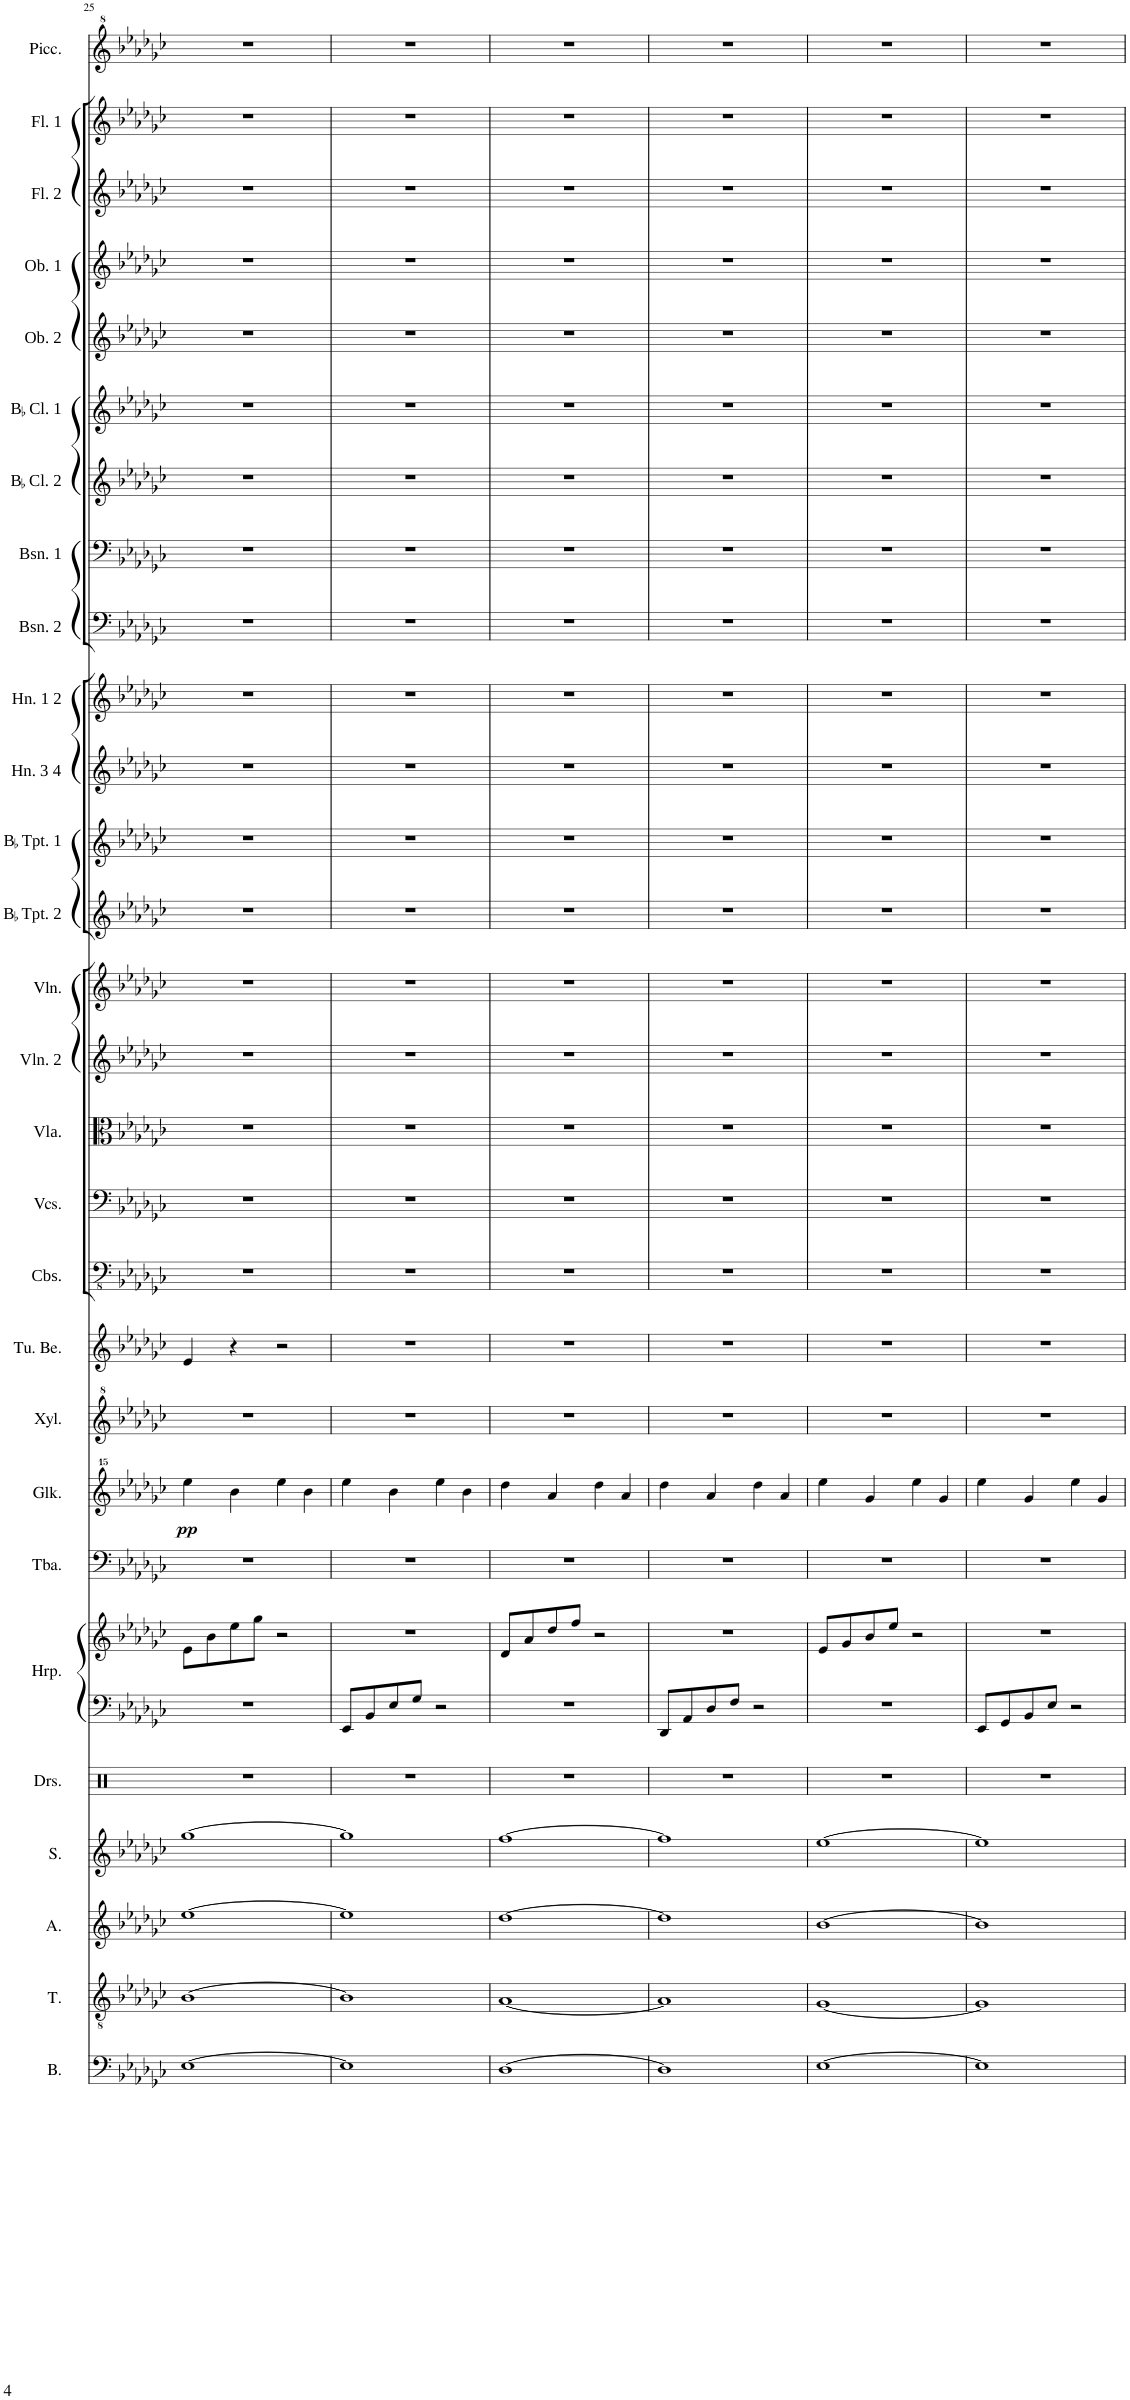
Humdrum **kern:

**kern	**kern	**kern	**kern	**kern	**kern	**kern	**kern	**kern	**dynam	**kern	**kern	**kern	**kern	**kern	**kern	**kern	**kern	**kern	**kern	**kern	**kern	**kern	**kern	**kern	**kern	**kern	**kern	**kern	**kern
*part28	*part27	*part26	*part25	*part24	*part23	*part23	*part22	*part21	*part21	*part20	*part19	*part18	*part17	*part16	*part15	*part14	*part13	*part12	*part11	*part10	*part9	*part8	*part7	*part6	*part5	*part4	*part3	*part2	*part1
*staff29	*staff28	*staff27	*staff26	*staff25	*staff24	*staff23	*staff22	*staff21	*staff21	*staff20	*staff19	*staff18	*staff17	*staff16	*staff15	*staff14	*staff13	*staff12	*staff11	*staff10	*staff9	*staff8	*staff7	*staff6	*staff5	*staff4	*staff3	*staff2	*staff1
*I"Bass	*I"Tenor	*I"Alto	*I"Soprano	*I"Drumset	*I"Harp	*	*I"Tuba	*I"Glockenspiel	*	*I"Xylophone	*I"Tubular Bells	*I"Contrabass	*I"Violoncellos	*I"Viola	*I"Violin 2	*I"Violin 1	*I"BaccidentalFlat Trumpet 2	*I"BaccidentalFlat Trumpet 1	*I"Horn 3 4	*I"Horn 1 2	*I"Bassoon 2	*I"Bassoon 1	*I"BaccidentalFlat Clarinet 2	*I"BaccidentalFlat Clarinet 1	*I"Oboe 2	*I"Oboe 1	*I"Flute 2	*I"Flute 1	*I"Piccolo
*I'B.	*I'T.	*I'A.	*I'S.	*I'Drs.	*I'Hrp.	*	*I'Tba.	*I'Glk.	*	*I'Xyl.	*I'Tu. Be.	*I'Cbs.	*I'Vcs.	*I'Vla.	*I'Vln. 2	*I'Vln. 1	*I'BaccidentalFlat Tpt. 2	*I'BaccidentalFlat Tpt. 1	*I'Hn. 3 4	*I'Hn. 1 2	*I'Bsn. 2	*I'Bsn. 1	*I'BaccidentalFlat Cl. 2	*I'BaccidentalFlat Cl. 1	*I'Ob. 2	*I'Ob. 1	*I'Fl. 2	*I'Fl. 1	*I'Picc.
!!LO:PB:g=z
*clefF4	*clefGv2	*clefG2	*clefG2	*clefX	*clefF4	*clefG2	*clefF4	*clefG^^2	*	*clefG^2	*clefG2	*clefFv4	*clefF4	*clefC3	*clefG2	*clefG2	*clefG2	*clefG2	*clefG2	*clefG2	*clefF4	*clefF4	*clefG2	*clefG2	*clefG2	*clefG2	*clefG2	*clefG2	*clefG^2
*	*	*	*	*	*	*	*	*	*	*	*	*	*	*	*	*	*ITrd1c2	*ITrd1c2	*ITrd4c7	*ITrd4c7	*	*	*ITrd1c2	*ITrd1c2	*	*	*	*	*ITrd-7c-12
*k[b-e-a-d-g-c-]	*k[b-e-a-d-g-c-]	*k[b-e-a-d-g-c-]	*k[b-e-a-d-g-c-]	*k[]	*k[b-e-a-d-g-c-]	*k[b-e-a-d-g-c-]	*k[b-e-a-d-g-c-]	*k[b-e-a-d-g-c-]	*	*k[b-e-a-d-g-c-]	*k[b-e-a-d-g-c-]	*k[b-e-a-d-g-c-]	*k[b-e-a-d-g-c-]	*k[b-e-a-d-g-c-]	*k[b-e-a-d-g-c-]	*k[b-e-a-d-g-c-]	*k[b-e-a-d-g-c-]	*k[b-e-a-d-g-c-]	*k[b-e-a-d-g-c-]	*k[b-e-a-d-g-c-]	*k[b-e-a-d-g-c-]	*k[b-e-a-d-g-c-]	*k[b-e-a-d-g-c-]	*k[b-e-a-d-g-c-]	*k[b-e-a-d-g-c-]	*k[b-e-a-d-g-c-]	*k[b-e-a-d-g-c-]	*k[b-e-a-d-g-c-]	*k[b-e-a-d-g-c-]
*M4/4	*M4/4	*M4/4	*M4/4	*M4/4	*M4/4	*M4/4	*M4/4	*M4/4	*	*M4/4	*M4/4	*M4/4	*M4/4	*M4/4	*M4/4	*M4/4	*M4/4	*M4/4	*M4/4	*M4/4	*M4/4	*M4/4	*M4/4	*M4/4	*M4/4	*M4/4	*M4/4	*M4/4	*M4/4
=25	=25	=25	=25	=25	=25	=25	=25	=25	=25	=25	=25	=25	=25	=25	=25	=25	=25	=25	=25	=25	=25	=25	=25	=25	=25	=25	=25	=25	=25
!	!	!	!	!	!	!	!	!	!LO:DY:b	!	!	!	!	!	!	!	!	!	!	!	!	!	!	!	!	!	!	!	!
[1E-	[1B-	[1ee-	[1gg-	1r	1r	8e-\L	1r	4eeee-\	pp	1r	4e-/	1r	1r	1r	1r	1r	1r	1r	1r	1r	1r	1r	1r	1r	1r	1r	1r	1r	1r
.	.	.	.	.	.	8b-\	.	.	.	.	.	.	.	.	.	.	.	.	.	.	.	.	.	.	.	.	.	.	.
.	.	.	.	.	.	8ee-\	.	4bbb-\	.	.	4r	.	.	.	.	.	.	.	.	.	.	.	.	.	.	.	.	.	.
.	.	.	.	.	.	8gg-\J	.	.	.	.	.	.	.	.	.	.	.	.	.	.	.	.	.	.	.	.	.	.	.
.	.	.	.	.	.	2r	.	4eeee-\	.	.	2r	.	.	.	.	.	.	.	.	.	.	.	.	.	.	.	.	.	.
.	.	.	.	.	.	.	.	4bbb-\	.	.	.	.	.	.	.	.	.	.	.	.	.	.	.	.	.	.	.	.	.
=26	=26	=26	=26	=26	=26	=26	=26	=26	=26	=26	=26	=26	=26	=26	=26	=26	=26	=26	=26	=26	=26	=26	=26	=26	=26	=26	=26	=26	=26
1E-]	1B-]	1ee-]	1gg-]	1r	8EE-/L	1r	1r	4eeee-\	.	1r	1r	1r	1r	1r	1r	1r	1r	1r	1r	1r	1r	1r	1r	1r	1r	1r	1r	1r	1r
.	.	.	.	.	8BB-/	.	.	.	.	.	.	.	.	.	.	.	.	.	.	.	.	.	.	.	.	.	.	.	.
.	.	.	.	.	8E-/	.	.	4bbb-\	.	.	.	.	.	.	.	.	.	.	.	.	.	.	.	.	.	.	.	.	.
.	.	.	.	.	8G-/J	.	.	.	.	.	.	.	.	.	.	.	.	.	.	.	.	.	.	.	.	.	.	.	.
.	.	.	.	.	2r	.	.	4eeee-\	.	.	.	.	.	.	.	.	.	.	.	.	.	.	.	.	.	.	.	.	.
.	.	.	.	.	.	.	.	4bbb-\	.	.	.	.	.	.	.	.	.	.	.	.	.	.	.	.	.	.	.	.	.
=27	=27	=27	=27	=27	=27	=27	=27	=27	=27	=27	=27	=27	=27	=27	=27	=27	=27	=27	=27	=27	=27	=27	=27	=27	=27	=27	=27	=27	=27
[1D-	[1A-	[1dd-	[1ff	1r	1r	8d-/L	1r	4dddd-\	.	1r	1r	1r	1r	1r	1r	1r	1r	1r	1r	1r	1r	1r	1r	1r	1r	1r	1r	1r	1r
.	.	.	.	.	.	8a-/	.	.	.	.	.	.	.	.	.	.	.	.	.	.	.	.	.	.	.	.	.	.	.
.	.	.	.	.	.	8dd-/	.	4aaa-/	.	.	.	.	.	.	.	.	.	.	.	.	.	.	.	.	.	.	.	.	.
.	.	.	.	.	.	8ff/J	.	.	.	.	.	.	.	.	.	.	.	.	.	.	.	.	.	.	.	.	.	.	.
.	.	.	.	.	.	2r	.	4dddd-\	.	.	.	.	.	.	.	.	.	.	.	.	.	.	.	.	.	.	.	.	.
.	.	.	.	.	.	.	.	4aaa-/	.	.	.	.	.	.	.	.	.	.	.	.	.	.	.	.	.	.	.	.	.
=28	=28	=28	=28	=28	=28	=28	=28	=28	=28	=28	=28	=28	=28	=28	=28	=28	=28	=28	=28	=28	=28	=28	=28	=28	=28	=28	=28	=28	=28
1D-]	1A-]	1dd-]	1ff]	1r	8DD-/L	1r	1r	4dddd-\	.	1r	1r	1r	1r	1r	1r	1r	1r	1r	1r	1r	1r	1r	1r	1r	1r	1r	1r	1r	1r
.	.	.	.	.	8AA-/	.	.	.	.	.	.	.	.	.	.	.	.	.	.	.	.	.	.	.	.	.	.	.	.
.	.	.	.	.	8D-/	.	.	4aaa-/	.	.	.	.	.	.	.	.	.	.	.	.	.	.	.	.	.	.	.	.	.
.	.	.	.	.	8F/J	.	.	.	.	.	.	.	.	.	.	.	.	.	.	.	.	.	.	.	.	.	.	.	.
.	.	.	.	.	2r	.	.	4dddd-\	.	.	.	.	.	.	.	.	.	.	.	.	.	.	.	.	.	.	.	.	.
.	.	.	.	.	.	.	.	4aaa-/	.	.	.	.	.	.	.	.	.	.	.	.	.	.	.	.	.	.	.	.	.
=29	=29	=29	=29	=29	=29	=29	=29	=29	=29	=29	=29	=29	=29	=29	=29	=29	=29	=29	=29	=29	=29	=29	=29	=29	=29	=29	=29	=29	=29
[1E-	[1G-	[1b-	[1ee-	1r	1r	8e-/L	1r	4eeee-\	.	1r	1r	1r	1r	1r	1r	1r	1r	1r	1r	1r	1r	1r	1r	1r	1r	1r	1r	1r	1r
.	.	.	.	.	.	8g-/	.	.	.	.	.	.	.	.	.	.	.	.	.	.	.	.	.	.	.	.	.	.	.
.	.	.	.	.	.	8b-/	.	4ggg-/	.	.	.	.	.	.	.	.	.	.	.	.	.	.	.	.	.	.	.	.	.
.	.	.	.	.	.	8ee-/J	.	.	.	.	.	.	.	.	.	.	.	.	.	.	.	.	.	.	.	.	.	.	.
.	.	.	.	.	.	2r	.	4eeee-\	.	.	.	.	.	.	.	.	.	.	.	.	.	.	.	.	.	.	.	.	.
.	.	.	.	.	.	.	.	4ggg-/	.	.	.	.	.	.	.	.	.	.	.	.	.	.	.	.	.	.	.	.	.
=30	=30	=30	=30	=30	=30	=30	=30	=30	=30	=30	=30	=30	=30	=30	=30	=30	=30	=30	=30	=30	=30	=30	=30	=30	=30	=30	=30	=30	=30
1E-]	1G-]	1b-]	1ee-]	1r	8EE-/L	1r	1r	4eeee-\	.	1r	1r	1r	1r	1r	1r	1r	1r	1r	1r	1r	1r	1r	1r	1r	1r	1r	1r	1r	1r
.	.	.	.	.	8GG-/	.	.	.	.	.	.	.	.	.	.	.	.	.	.	.	.	.	.	.	.	.	.	.	.
.	.	.	.	.	8BB-/	.	.	4ggg-/	.	.	.	.	.	.	.	.	.	.	.	.	.	.	.	.	.	.	.	.	.
.	.	.	.	.	8E-/J	.	.	.	.	.	.	.	.	.	.	.	.	.	.	.	.	.	.	.	.	.	.	.	.
.	.	.	.	.	2r	.	.	4eeee-\	.	.	.	.	.	.	.	.	.	.	.	.	.	.	.	.	.	.	.	.	.
.	.	.	.	.	.	.	.	4ggg-/	.	.	.	.	.	.	.	.	.	.	.	.	.	.	.	.	.	.	.	.	.
=	=	=	=	=	=	=	=	=	=	=	=	=	=	=	=	=	=	=	=	=	=	=	=	=	=	=	=	=	=
*-	*-	*-	*-	*-	*-	*-	*-	*-	*-	*-	*-	*-	*-	*-	*-	*-	*-	*-	*-	*-	*-	*-	*-	*-	*-	*-	*-	*-	*-
